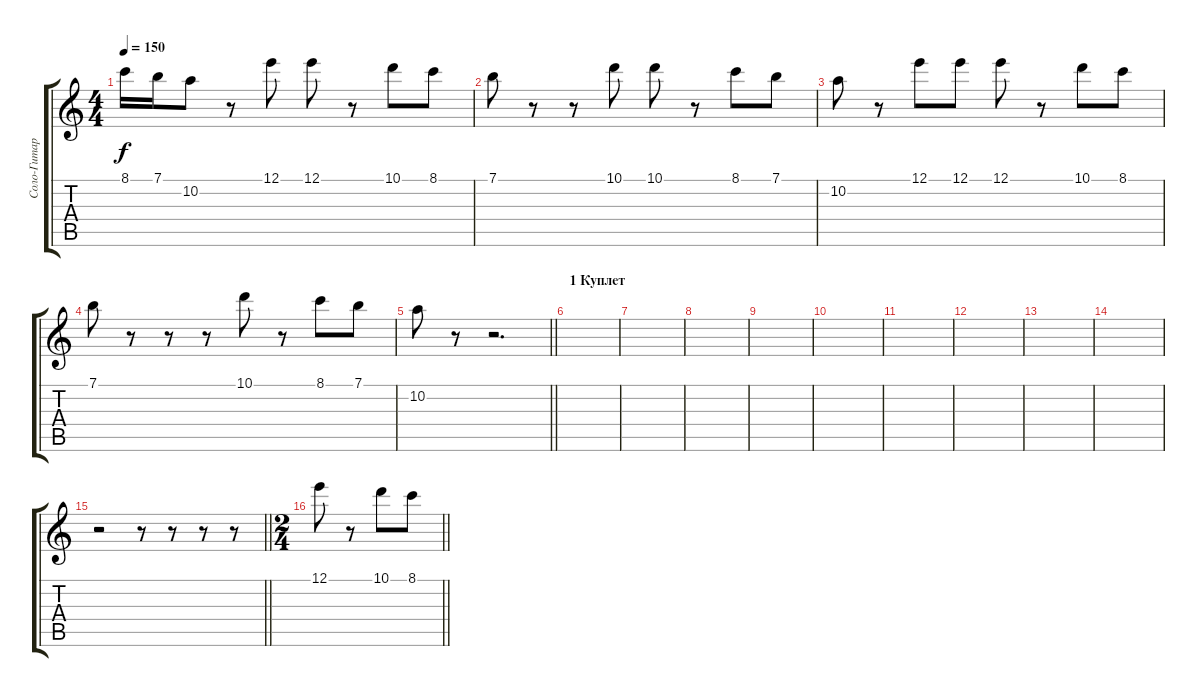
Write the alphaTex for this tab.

\track ("Соло-Гитара" "Соло-Гитар") {instrument acousticguitarsteel}
\staff {score tabs}
\tuning (E4 B3 G3 D3 A2 E2) {hide}
\ts (4 4)
\tempo 150
\clef g2
\ks c
8.1.16{dy f} 7.1.16 10.2.8 r.8 12.1.8 12.1.8 r.8 10.1.8 8.1.8 |
7.1.8 r.8 r.8 10.1.8 10.1.8 r.8 8.1.8 7.1.8 |
10.2.8 r.8 12.1.8 12.1.8 12.1.8 r.8 10.1.8 8.1.8 |
7.1.8 r.8 r.8 r.8 10.1.8 r.8 8.1.8 7.1.8 |
\barLineRight lightlight
10.2.8 r.8 r.2{d} |
\section ("" "1 Куплет")
|
|
|
|
|
|
|
|
|
\barLineRight lightlight
r.2 r.8 r.8 r.8 r.8 |
\ts (2 4)
\barLineRight lightlight
12.1.8 r.8 10.1.8 8.1.8
